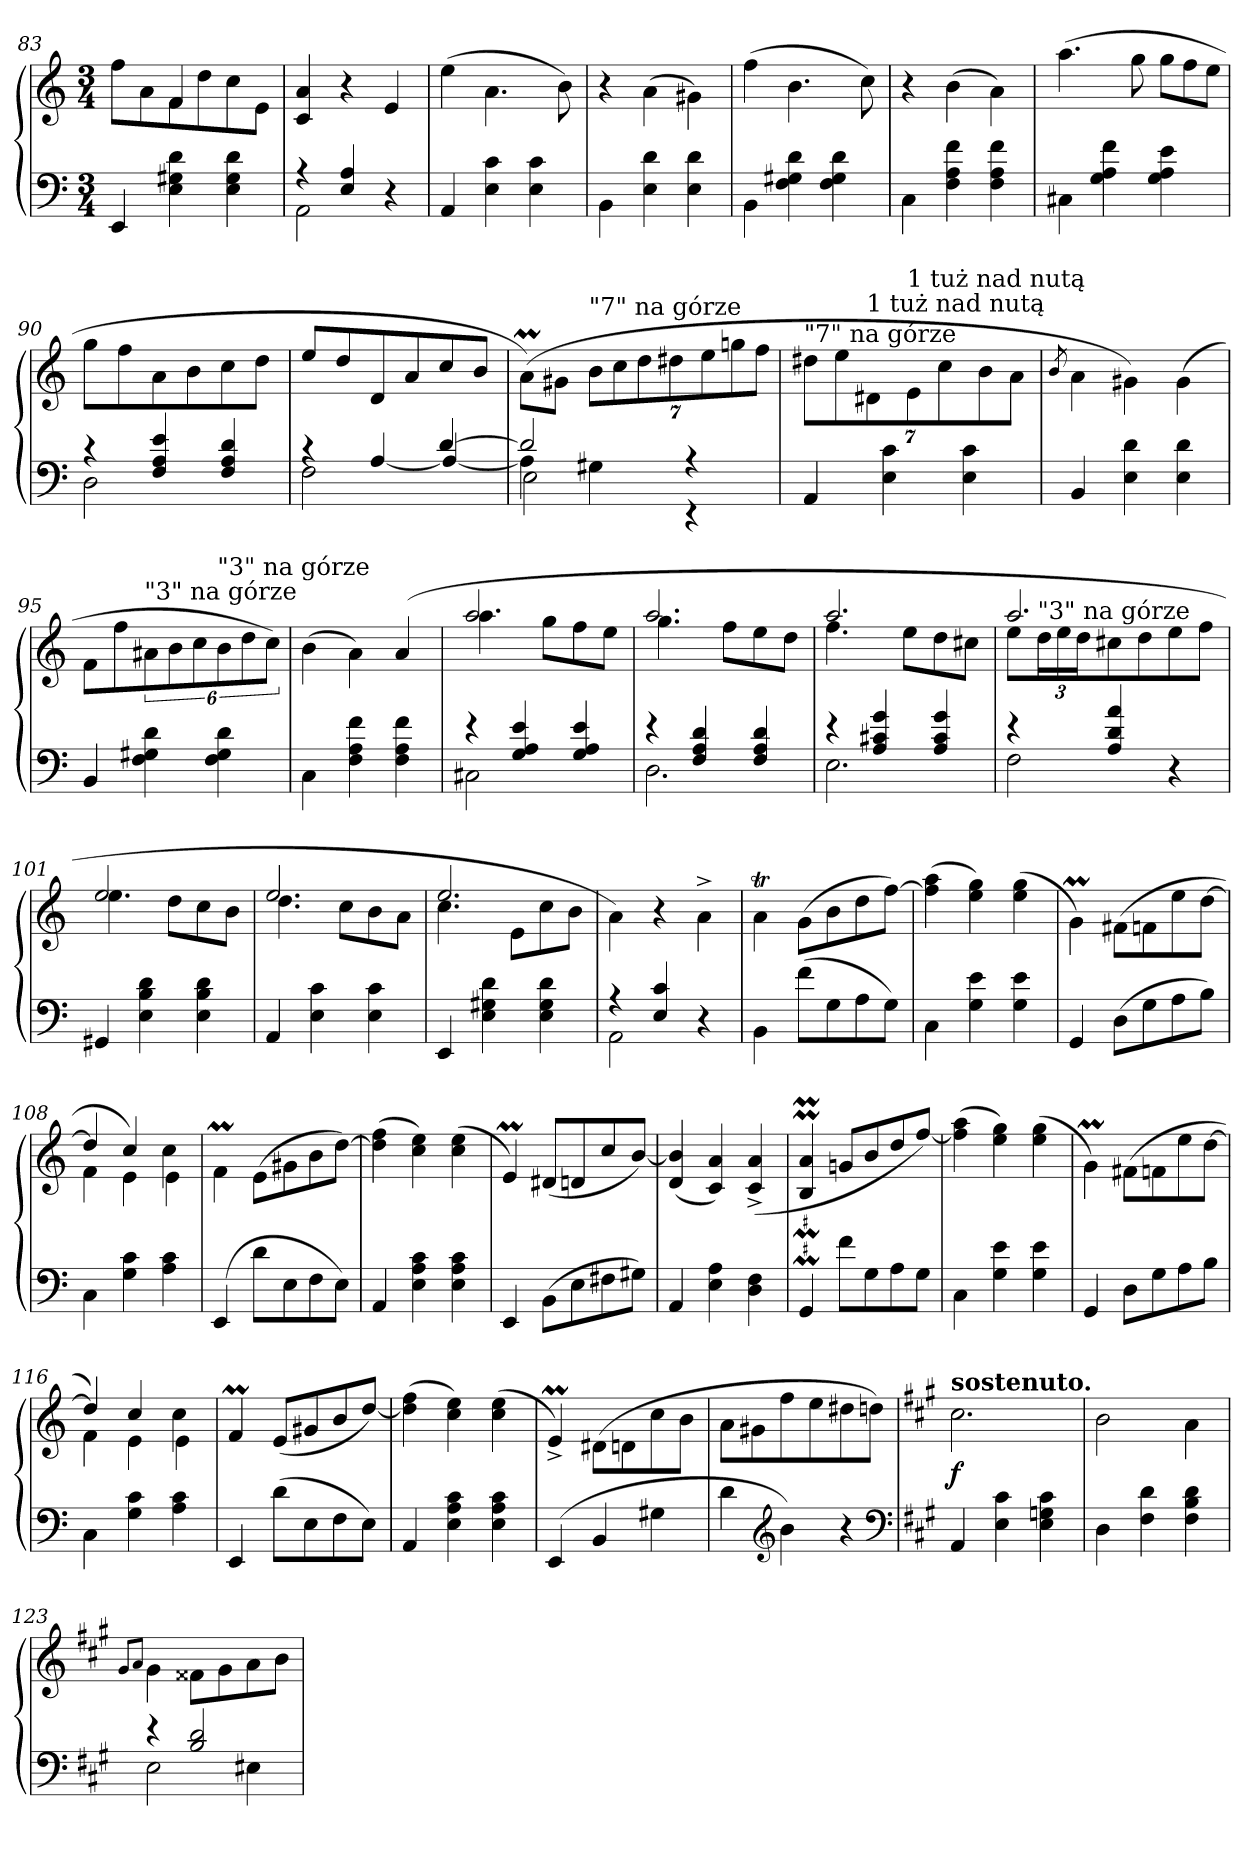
**kern	**kern	**dynam
*part1	*part1	*part1
*staff2	*staff1	*staff1/2
*clefF4	*clefG2	*
*k[]	*k[]	*
*M3/4	*M3/4	*
=83	=83	=83
*	*^	*
4EE	4rgggyy	8ffL	.
.	.	8a	.
4E 4G#X 4d	4f	8f	.
.	.	8dd	.
4E 4G# 4d	4reeeyy	8cc	.
.	.	8eJ	.
*	*v	*v	*
=84	=84	=84
*^	*	*
4rA	2AA	4c 4a	.
4E 4A	.	4r	.
4r	4rEEyy	4e	.
*v	*v	*	*
=85	=85	=85
4AA	(>4ee	.
4E 4c	4.a\	.
4E 4c	.	.
.	8b)	.
=86	=86	=86
4BB\	4r	.
4E 4d	(>4a\	.
4E 4d	4g#X\)	.
=87	=87	=87
4BB\	(>4ff	.
4F 4G#X 4d	4.b	.
4F 4G# 4d	.	.
.	8cc)	.
=88	=88	=88
4C\	4r	.
4F 4A 4f	(>4b	.
4F 4A 4f	4a\)	.
=89	=89	=89
4C#X\	(>4.aa	.
4G 4A 4f	.	.
.	8gg	.
*	*Xtuplet	*
4G 4A 4e	12ggL	.
.	12ff	.
.	12eeJ	.
=90	=90	=90
*^	*	*
4rc	2D	8ggL	.
.	.	8ff	.
4F 4A 4e	.	8a	.
.	.	8b	.
4F/ 4A/ 4d/	4ryy	8cc	.
.	.	8ddJ	.
=91	=91	=91	=91
*	*^	*	*
2rgyy	4rc	2F\	8eeL	.
.	.	.	8dd	.
.	[4A/	.	8d	.
.	.	.	8a	.
[4d	4A/_	4ryy	8cc	.
.	.	.	8bJ	.
=92	=92	=92	=92	=92
2d]	4A]	2E\	(>8aM\L)	.
.	.	.	8g#XJ	.
*	*	*	*tuplet	*
!	!	!	!LO:TX:a:t="7" na górze	!
.	4G#X	.	14bL	.
.	.	.	14cc	.
.	.	.	14dd	.
.	.	.	14dd#X	.
4reyy	4r	4rEE	.	.
.	.	.	14ee	.
.	.	.	14ggn	.
.	.	.	14ffJ	.
*v	*v	*v	*	*
=93	=93	=93
!	!LO:TX:a:t="7" na górze	!
4AA	28%3dd#X\L	.
.	28%3ee	.
!	!LO:TX:a:t=1 tuż nad nutą	!
.	28%3d#X	.
4E 4c	.	.
!	!LO:TX:a:t=1 tuż nad nutą	!
.	28%3e	.
.	28%3cc	.
4E 4c	.	.
.	28%3b	.
.	28%3aJ	.
=94	=94	=94
.	8qb/	.
4BB	4a\	.
4E 4d	4g#X\)	.
4E 4d	(>4g#\	.
=95	=95	=95
4BB	8fL	.
.	8ff	.
!	!LO:TX:a:t="3" na górze	!
4F 4G#X 4d	12a#X	.
.	12b	.
.	12cc	.
!	!LO:TX:a:t="3" na górze	!
4F 4G# 4d	12b	.
.	12dd	.
.	12ccJ)	.
=96	=96	=96
4C\	(>4b	.
4F 4A 4f	4a\)	.
4F 4A 4f	(>4a	.
=97	=97	=97
*^	*^	*
4re	2C#X	2aa	4.aa	.
4G 4A 4e	.	.	.	.
.	.	.	8ggL	.
4G/ 4A/ 4e/	4ryy	4ryy	8ff	.
.	.	.	8eeJ	.
=98	=98	=98	=98	=98
4re	2.D	2.aa	4.gg	.
4F 4A 4d	.	.	.	.
.	.	.	8ffL	.
4F 4A 4d	.	.	8ee	.
.	.	.	8ddJ	.
=99	=99	=99	=99	=99
4re	2.E	2.aa	4.ff	.
4A 4c#X 4g	.	.	.	.
.	.	.	8eeL	.
4A 4c# 4g	.	.	8dd	.
.	.	.	8cc#XJ	.
=100	=100	=100	=100	=100
4re	2F	2.aa	8eeL	.
!	!	!	!LO:TX:a:t="3" na górze	!
.	.	.	24ddL	.
.	.	.	24ee	.
.	.	.	24ddJ	.
4A 4d 4a	.	.	8cc#X	.
.	.	.	8dd	.
4r	4rAAAyy	.	8ee	.
.	.	.	8ffJ	.
*v	*v	*	*	*
=101	=101	=101	=101
4GG#X	2ee	4.ee	.
4E 4B 4d	.	.	.
.	.	8ddL	.
4E 4B 4d	4ryy	8cc	.
.	.	8bJ	.
=102	=102	=102	=102
4AA	2.ee	4.dd	.
4E 4c	.	.	.
.	.	8ccL	.
4E 4c	.	8b	.
.	.	8aJ	.
=103	=103	=103	=103
4EE	2.ee	4.cc	.
4E 4G#X 4d	.	.	.
.	.	8eL	.
4E 4G# 4d	.	8cc	.
.	.	8bJ	.
*	*v	*v	*
=104	=104	=104
*^	*	*
4rA	2AA	4a\)	.
4E 4c	.	4r	.
4r	4rAAAyy	4a^\	.
*v	*v	*	*
=105	=105	=105
4BB\	4aT\	.
(>8fL	(>8gL	.
8G	8b	.
8A	8dd	.
8GJ)	[8ffJ)	.
=106	=106	=106
4C\	(>4ff] 4aa	.
4G 4e	4ee 4gg)	.
4G 4e	(>4ee 4gg	.
=107	=107	=107
4GG	4gM\)	.
(>8DL	(>8f#X\L	.
8G	8fn	.
8A	8ee	.
8BJ)	[8ddJ	.
=108	=108	=108
*	*^	*
4C\	4dd]	4f	.
4G 4c	4cc)	4e	.
4A 4c	4cc\	4e	.
*	*v	*v	*
=109	=109	=109
(>4EE	4fM\	.
8dL	(>8e\L	.
8E	8g#X	.
8F	8b	.
8EJ)	[8ddJ)	.
=110	=110	=110
4AA	(>4dd] 4ff	.
4E 4A 4c	4cc 4ee)	.
4E 4A 4c	(>4cc 4ee	.
=111	=111	=111
4EE	4em)	.
(>8BBL	(<8d#XL	.
8E	8dn	.
8F#X	8cc	.
8G#XJ)	[8bJ)	.
=112	=112	=112
4AA	(<4d 4b]	.
4E 4A	4c 4a)	.
4D 4F	(<4c^ 4a^	.
=113	=113	=113
4GG	4BM 4aM	.
8fL	8gn/L	.
8G	8b	.
8A	8dd	.
8GJ	[8ffJ)	.
=114	=114	=114
4C\	(>4ff] 4aa	.
4G 4e	4ee 4gg)	.
4G 4e	(>4ee 4gg	.
=115	=115	=115
4GG	4gM\)	.
8DL	(>8f#X\L	.
8G	8fn	.
8A	8ee	.
8BJ	[8ddJ	.
=116	=116	=116
*	*^	*
4C\	4dd])	4f	.
4G 4c	4cc	4e	.
4A 4c	4cc\	4e	.
*	*v	*v	*
=117	=117	=117
4EE	4fM	.
(>8dL	(<8eL	.
8E	8g#X	.
8F	8b	.
8EJ)	[8ddJ)	.
=118	=118	=118
4AA	(>4dd] 4ff	.
4E 4A 4c	4cc 4ee)	.
4E 4A 4c	(>4cc 4ee	.
=119	=119	=119
(>4EE	4em^>)	.
4BB	(>8d#X\L	.
.	8dn	.
4G#X	8cc	.
.	8bJ	.
=120	=120	=120
4d	8aL	.
.	8g#X	.
*clefG2	*	*
4b)	8ff	.
.	8ee	.
4r	8dd#X	.
.	8ddnJ)	.
*clefF4	*	*
=121	=121	=121
*k[f#c#g#]	*k[f#c#g#]	*
!	!LO:TX:a:B:t=sostenuto.	!
4AA	2.cc#	f
4E 4c#	.	.
4E 4Gn 4c#	.	.
=122	=122	=122
4D	2b	.
4F# 4d	.	.
4F# 4B 4d	4a\	.
=123	=123	=123
.	8qqg#/L	.
.	8qqa/J	.
*^	*	*
4re	2E	4g#\	.
2B 2d	.	8f##X\L	.
.	.	8g#	.
.	4E#X	8a	.
.	.	8bJ	.
*v	*v	*	*
=	=	=
*-	*-	*-
